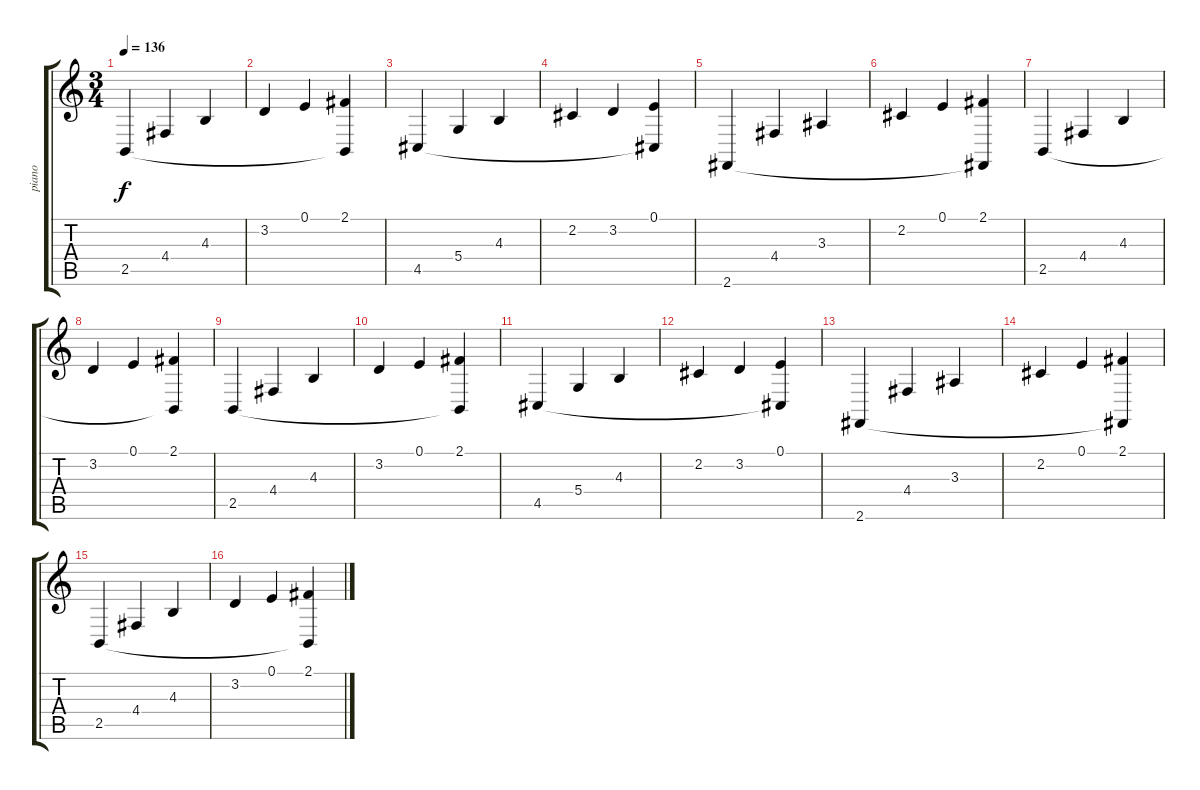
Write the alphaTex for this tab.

\track ("piano" "piano") {instrument acousticgrandpiano}
\staff {score tabs}
\tuning (E4 B3 G3 D3 A2 E2) {hide}
\ts (3 4)
\tempo 136
\clef g2
\ks c
2.5.4{dy f instrument acousticgrandpiano} 4.4.4 4.3.4 |
3.2.4 0.1.4 (2.1 2.5{t}).4 |
4.5.4 5.4.4 4.3.4 |
2.2.4 3.2.4 (0.1 4.5{t}).4 |
2.6.4 4.4.4 3.3.4 |
2.2.4 0.1.4 (2.1 2.6{t}).4 |
2.5.4 4.4.4 4.3.4 |
3.2.4 0.1.4 (2.1 2.5{t}).4 |
2.5.4 4.4.4 4.3.4 |
3.2.4 0.1.4 (2.1 2.5{t}).4 |
4.5.4 5.4.4 4.3.4 |
2.2.4 3.2.4 (0.1 4.5{t}).4 |
2.6.4 4.4.4 3.3.4 |
2.2.4 0.1.4 (2.1 2.6{t}).4 |
2.5.4 4.4.4 4.3.4 |
3.2.4 0.1.4 (2.1 2.5{t}).4
